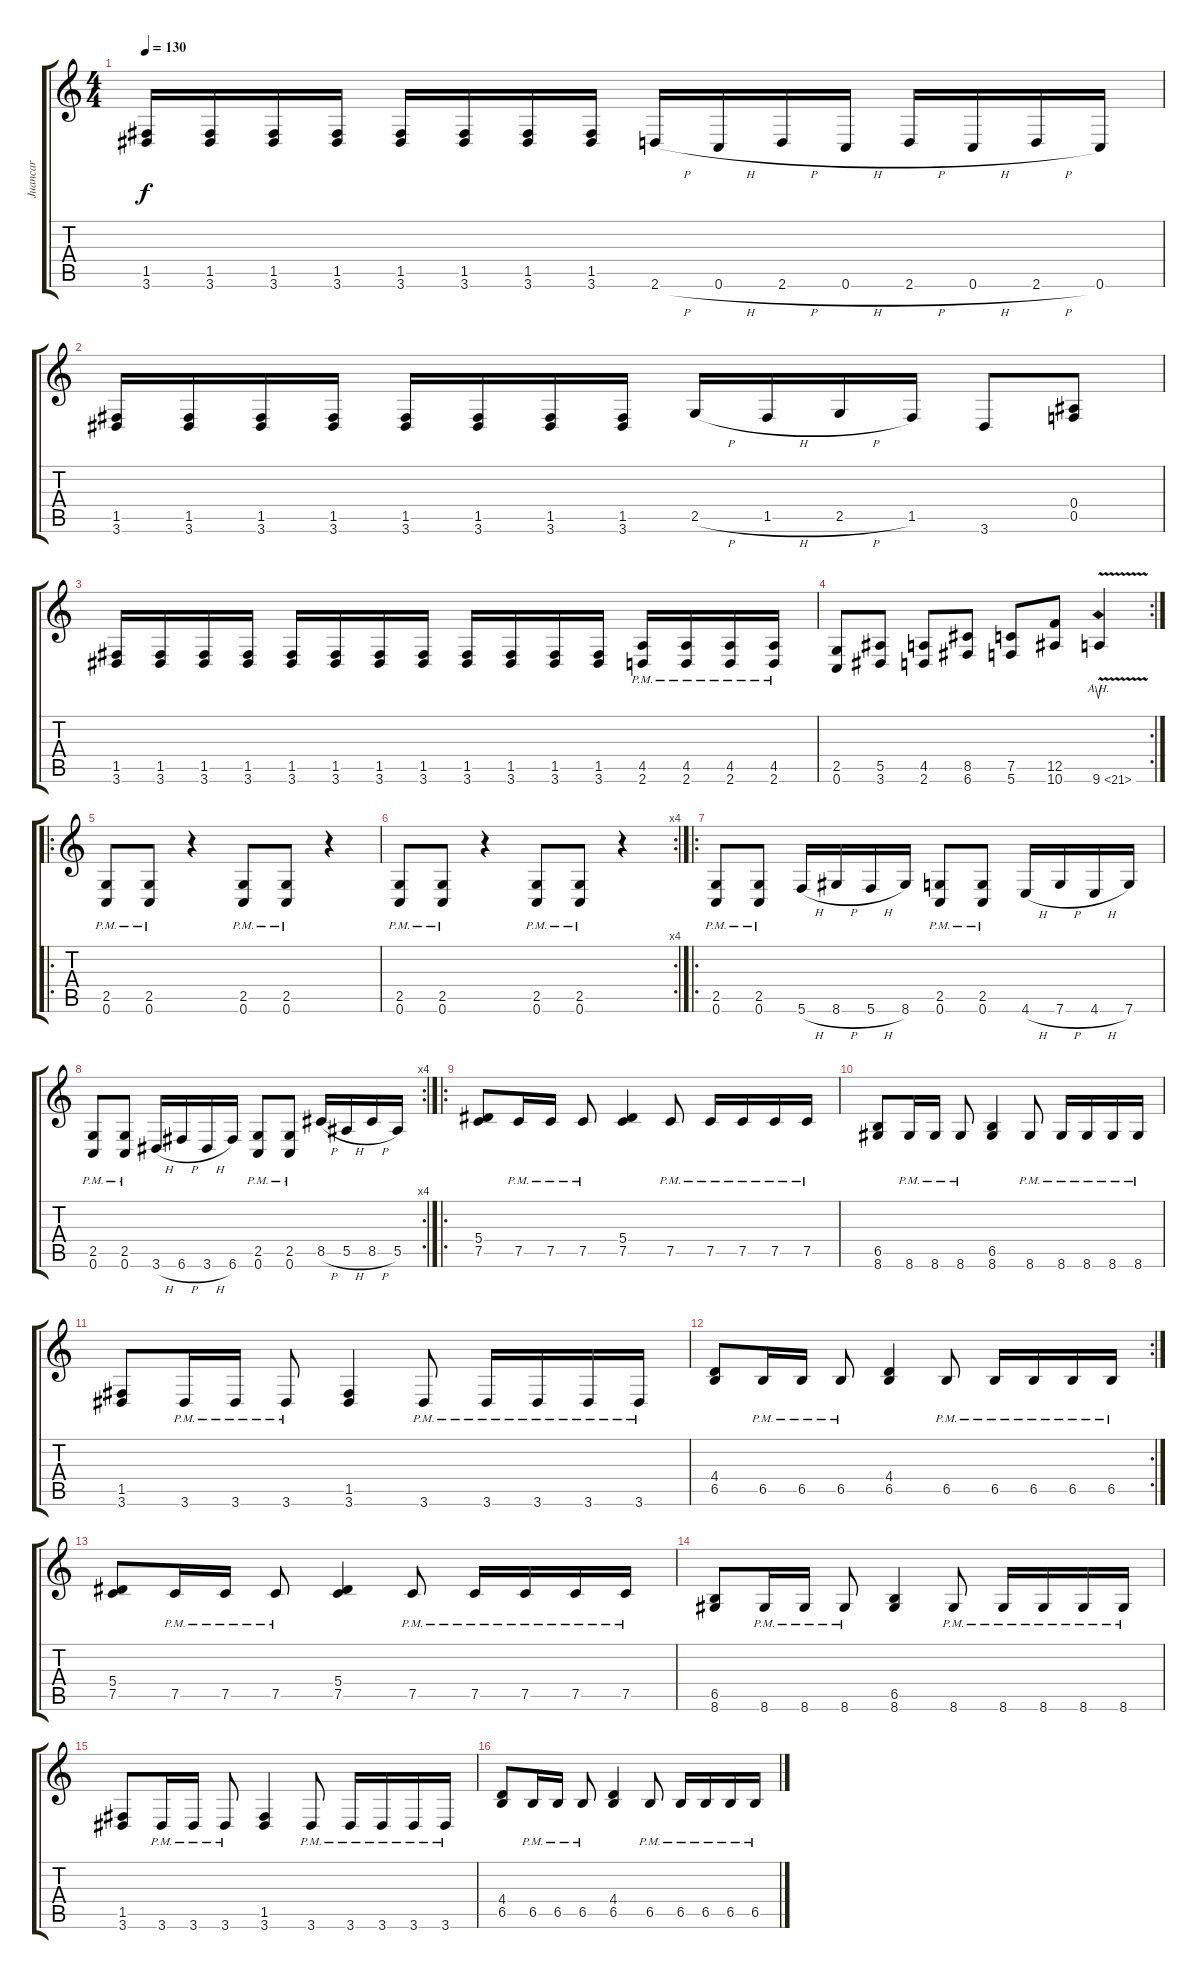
\track ("Juancar" "Juancar") {instrument distortionguitar}
\staff {score tabs}
\tuning (C4 G3 Eb3 Bb2 F2 C2) {hide}
\ts (4 4)
\tempo 130
\clef g2
\ks c
(1.5 3.6).16{dy f} (1.5 3.6).16 (1.5 3.6).16 (1.5 3.6).16 (1.5 3.6).16 (1.5 3.6).16 (1.5 3.6).16 (1.5 3.6).16 2.6{h}.16 0.6{h}.16 2.6{h}.16 0.6{h}.16 2.6{h}.16 0.6{h}.16 2.6{h}.16 0.6.16 |
(1.5 3.6).16 (1.5 3.6).16 (1.5 3.6).16 (1.5 3.6).16 (1.5 3.6).16 (1.5 3.6).16 (1.5 3.6).16 (1.5 3.6).16 2.5{h}.16 1.5{h}.16 2.5{h}.16 1.5.16 3.6.8 (0.4 0.5).8 |
(1.5 3.6).16 (1.5 3.6).16 (1.5 3.6).16 (1.5 3.6).16 (1.5 3.6).16 (1.5 3.6).16 (1.5 3.6).16 (1.5 3.6).16 (1.5 3.6).16 (1.5 3.6).16 (1.5 3.6).16 (1.5 3.6).16 (4.5{pm} 2.6{pm}).16 (4.5{pm} 2.6{pm}).16 (4.5{pm} 2.6{pm}).16 (4.5{pm} 2.6{pm}).16 |
\rc 2
(2.5 0.6).8 (5.5 3.6).8 (4.5 2.6).8 (8.5 6.6).8 (7.5 5.6).8 (12.5 10.6).8 9.6{ah 12 v}.4{su} |
\ro
(2.5{pm} 0.6{pm}).8 (2.5{pm} 0.6{pm}).8 r.4 (2.5{pm} 0.6{pm}).8 (2.5{pm} 0.6{pm}).8 r.4 |
\rc 4
(2.5{pm} 0.6{pm}).8 (2.5{pm} 0.6{pm}).8 r.4 (2.5{pm} 0.6{pm}).8 (2.5{pm} 0.6{pm}).8 r.4 |
\ro
(2.5{pm} 0.6{pm}).8 (2.5{pm} 0.6{pm}).8 5.6{h}.16 8.6{h}.16 5.6{h}.16 8.6.16 (2.5{pm} 0.6{pm}).8 (2.5{pm} 0.6{pm}).8 4.6{h}.16 7.6{h}.16 4.6{h}.16 7.6.16 |
\rc 4
(2.5{pm} 0.6{pm}).8 (2.5{pm} 0.6{pm}).8 3.6{h}.16 6.6{h}.16 3.6{h}.16 6.6.16 (2.5{pm} 0.6{pm}).8 (2.5{pm} 0.6{pm}).8 8.5{h}.16 5.5{h}.16 8.5{h}.16 5.5.16 |
\ro
(5.4 7.5).8 7.5{pm}.16 7.5{pm}.16 7.5{pm}.8 (5.4 7.5).4 7.5{pm}.8 7.5{pm}.16 7.5{pm}.16 7.5{pm}.16 7.5{pm}.16 |
(6.5 8.6).8 8.6{pm}.16 8.6{pm}.16 8.6{pm}.8 (6.5 8.6).4 8.6{pm}.8 8.6{pm}.16 8.6{pm}.16 8.6{pm}.16 8.6{pm}.16 |
(1.5 3.6).8 3.6{pm}.16 3.6{pm}.16 3.6{pm}.8 (1.5 3.6).4 3.6{pm}.8 3.6{pm}.16 3.6{pm}.16 3.6{pm}.16 3.6{pm}.16 |
\rc 2
(4.4 6.5).8 6.5{pm}.16 6.5{pm}.16 6.5{pm}.8 (4.4 6.5).4 6.5{pm}.8 6.5{pm}.16 6.5{pm}.16 6.5{pm}.16 6.5{pm}.16 |
(5.4 7.5).8 7.5{pm}.16 7.5{pm}.16 7.5{pm}.8 (5.4 7.5).4 7.5{pm}.8 7.5{pm}.16 7.5{pm}.16 7.5{pm}.16 7.5{pm}.16 |
(6.5 8.6).8 8.6{pm}.16 8.6{pm}.16 8.6{pm}.8 (6.5 8.6).4 8.6{pm}.8 8.6{pm}.16 8.6{pm}.16 8.6{pm}.16 8.6{pm}.16 |
(1.5 3.6).8 3.6{pm}.16 3.6{pm}.16 3.6{pm}.8 (1.5 3.6).4 3.6{pm}.8 3.6{pm}.16 3.6{pm}.16 3.6{pm}.16 3.6{pm}.16 |
(4.4 6.5).8 6.5{pm}.16 6.5{pm}.16 6.5{pm}.8 (4.4 6.5).4 6.5{pm}.8 6.5{pm}.16 6.5{pm}.16 6.5{pm}.16 6.5{pm}.16
